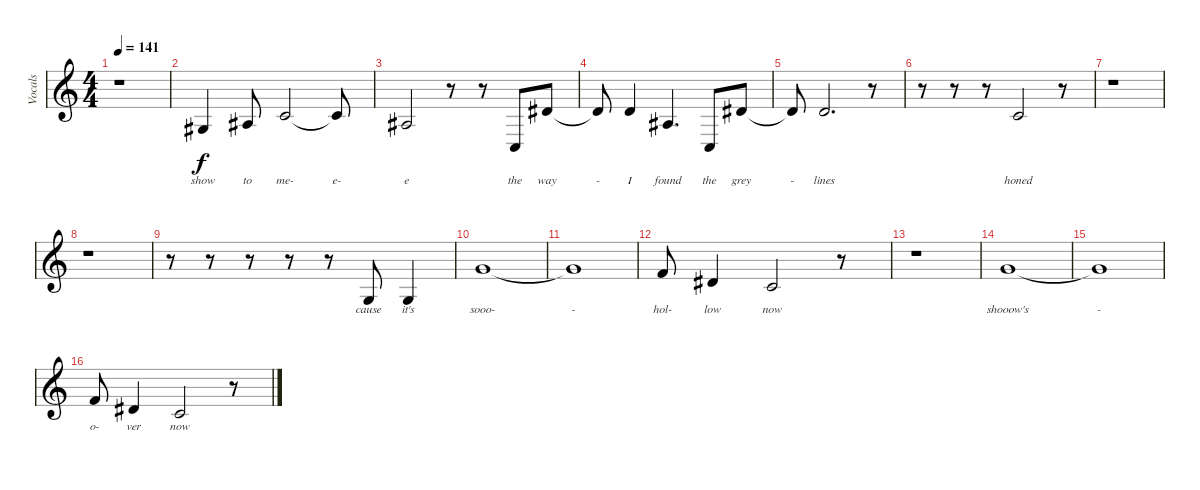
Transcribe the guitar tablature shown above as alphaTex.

\track ("Vocals" "Vocals") {instrument trombone}
\staff {score}
\tuning (E4 C4 G3 C3 G2 C2) {hide}
\ts (4 4)
\tempo 141
\clef g2
\ks c
r.1{dy f} |
8.4.4{lyrics (0 "show") lyrics (1 "") lyrics (2 "") lyrics (3 "") lyrics (4 "")} 10.4.8{lyrics (0 "to") lyrics (1 "") lyrics (2 "") lyrics (3 "") lyrics (4 "")} 12.4.2{lyrics (0 "me-") lyrics (1 "") lyrics (2 "") lyrics (3 "") lyrics (4 "")} 12.4{t}.8{lyrics (0 "e-") lyrics (1 "") lyrics (2 "") lyrics (3 "") lyrics (4 "")} |
10.4.2{lyrics (0 "e") lyrics (1 "") lyrics (2 "") lyrics (3 "") lyrics (4 "")} r.8 r.8 0.4.8{lyrics (0 "the") lyrics (1 "") lyrics (2 "") lyrics (3 "") lyrics (4 "")} 8.3.8{lyrics (0 "way") lyrics (1 "") lyrics (2 "") lyrics (3 "") lyrics (4 "")} |
8.3{t}.8{lyrics (0 "-") lyrics (1 "") lyrics (2 "") lyrics (3 "") lyrics (4 "")} 7.3.4{lyrics (0 "I") lyrics (1 "") lyrics (2 "") lyrics (3 "") lyrics (4 "")} 10.4.4{d lyrics (0 "found") lyrics (1 "") lyrics (2 "") lyrics (3 "") lyrics (4 "")} 0.4.8{lyrics (0 "the") lyrics (1 "") lyrics (2 "") lyrics (3 "") lyrics (4 "")} 8.3.8{lyrics (0 "grey") lyrics (1 "") lyrics (2 "") lyrics (3 "") lyrics (4 "")} |
8.3{t}.8{lyrics (0 "-") lyrics (1 "") lyrics (2 "") lyrics (3 "") lyrics (4 "")} 7.3.2{d lyrics (0 "lines") lyrics (1 "") lyrics (2 "") lyrics (3 "") lyrics (4 "")} r.8 |
r.8 r.8 r.8 5.3.2{lyrics (0 "honed") lyrics (1 "") lyrics (2 "") lyrics (3 "") lyrics (4 "")} r.8 |
r.1 |
r.1 |
r.8 r.8 r.8 r.8 r.8 12.5.8{lyrics (0 "cause") lyrics (1 "") lyrics (2 "") lyrics (3 "") lyrics (4 "")} 12.5.4{lyrics (0 "it's") lyrics (1 "") lyrics (2 "") lyrics (3 "") lyrics (4 "")} |
12.3.1{lyrics (0 "sooo-") lyrics (1 "") lyrics (2 "") lyrics (3 "") lyrics (4 "")} |
12.3{t}.1{lyrics (0 "-") lyrics (1 "") lyrics (2 "") lyrics (3 "") lyrics (4 "")} |
10.3.8{lyrics (0 "hol-") lyrics (1 "") lyrics (2 "") lyrics (3 "") lyrics (4 "")} 8.3.4{lyrics (0 "low") lyrics (1 "") lyrics (2 "") lyrics (3 "") lyrics (4 "")} 5.3.2{lyrics (0 "now") lyrics (1 "") lyrics (2 "") lyrics (3 "") lyrics (4 "")} r.8 |
r.1 |
12.3.1{lyrics (0 "shooow's") lyrics (1 "") lyrics (2 "") lyrics (3 "") lyrics (4 "")} |
12.3{t}.1{lyrics (0 "-") lyrics (1 "") lyrics (2 "") lyrics (3 "") lyrics (4 "")} |
10.3.8{lyrics (0 "o-") lyrics (1 "") lyrics (2 "") lyrics (3 "") lyrics (4 "")} 8.3.4{lyrics (0 "ver") lyrics (1 "") lyrics (2 "") lyrics (3 "") lyrics (4 "")} 5.3.2{lyrics (0 "now") lyrics (1 "") lyrics (2 "") lyrics (3 "") lyrics (4 "")} r.8
